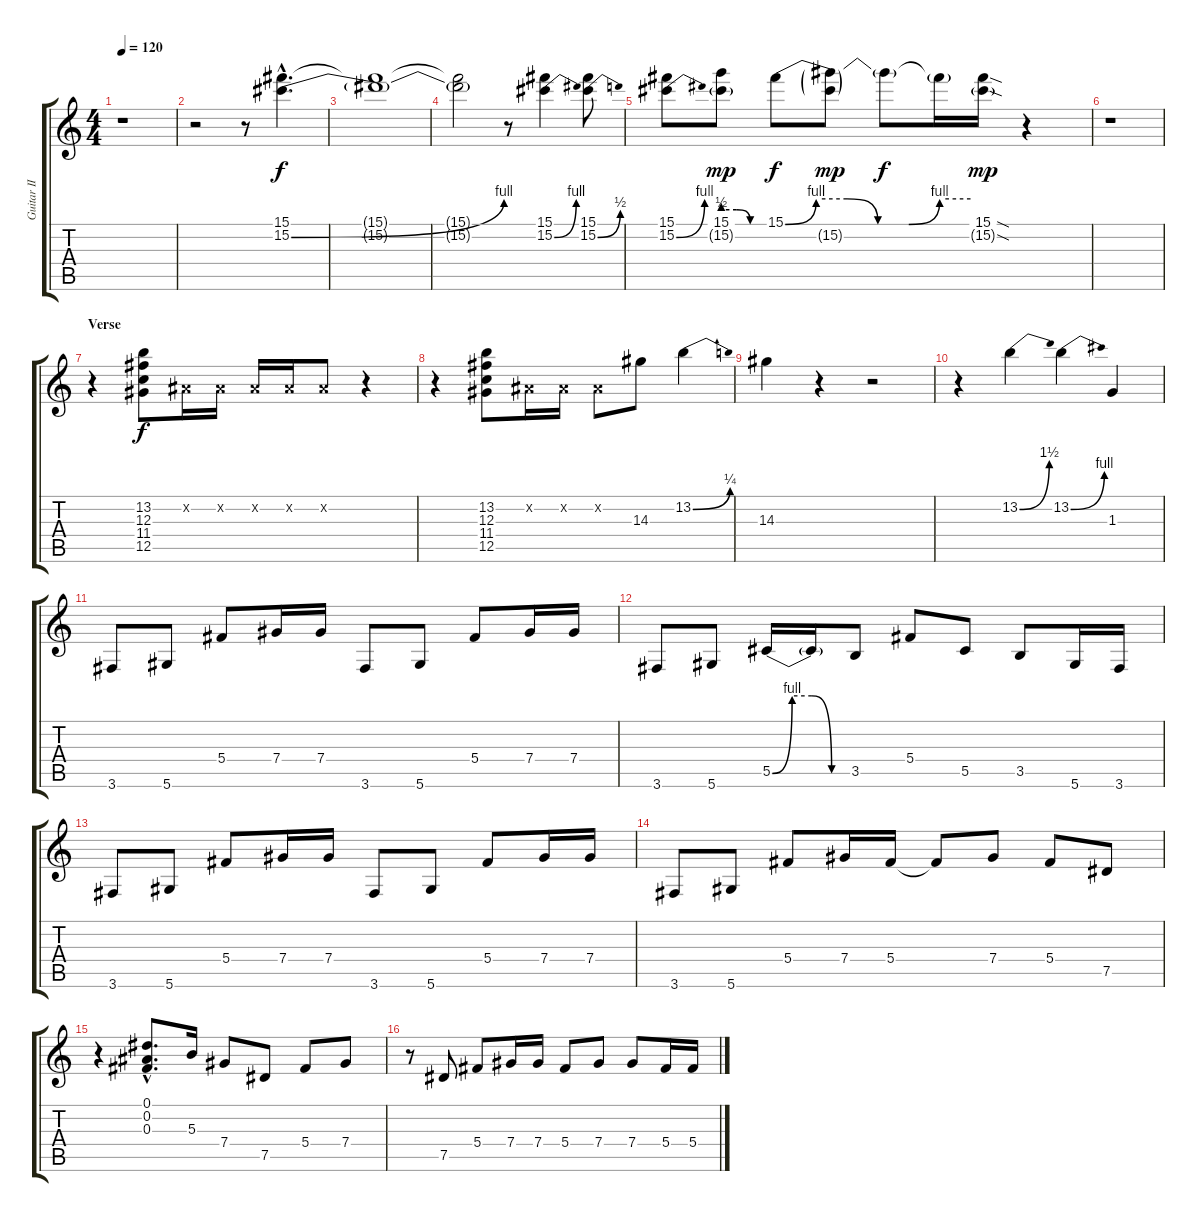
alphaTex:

\track ("Guitar II" "Guitar II") {instrument overdrivenguitar}
\staff {score tabs}
\tuning (Eb4 Bb3 Gb3 Db3 Ab2 Eb2) {hide}
\ts (4 4)
\tempo 120
\clef g2
\ks c
r.1{dy mp} |
r.2 r.8 (15.1{hac} 15.2{be (bend 0 0 60 4) hac}).4{d dy f} |
(15.1{t} 15.2{t}).1 |
(15.1{t} 15.2{t}).2 r.8 (15.1 15.2{be (bend 0 0 60 4)}).4 (15.1 15.2{be (bend 0 0 60 2)}).8 |
(15.1 15.2{be (bend 0 0 60 4)}).8 (15.1{be (custom 0 2 20 2 40 0 60 0)} 15.2{g}).8{dy mp} 15.1{be (custom 0 0 10 4 20 4 30 0 40 0 50 4 60 4)}.8{dy f} (15.1{t} 15.2{g}).8{dy mp} 15.1{t}.8{dy f} 15.1{t}.16 (15.1{sod} 15.2{sod g}).16{dy mp} r.4 |
r.1 |
\section ("" "Verse")
r.4 (13.2 12.3 11.4 12.5).8{dy f} 0.2{x}.16 0.2{x}.16 0.2{x}.16 0.2{x}.16 0.2{x}.8 r.4 |
r.4 (13.2 12.3 11.4 12.5).8 0.2{x}.16 0.2{x}.16 0.2{x}.8 14.3.8 13.2{be (bend 0 0 60 1)}.4 |
14.3.4 r.4 r.2 |
r.4 13.2{be (bend 0 0 60 6)}.4 13.2{be (bend 0 0 60 4)}.4 1.3.4 |
3.6.8 5.6.8 5.4.8 7.4.16 7.4.16 3.6.8 5.6.8 5.4.8 7.4.16 7.4.16 |
3.6.8 5.6.8 5.5{be (custom 0 0 15 4 30 4 45 0 60 0)}.16 5.5{t}.16 3.5.8 5.4.8 5.5.8 3.5.8 5.6.16 3.6.16 |
3.6.8 5.6.8 5.4.8 7.4.16 7.4.16 3.6.8 5.6.8 5.4.8 7.4.16 7.4.16 |
3.6.8 5.6.8 5.4.8 7.4.16 5.4.16 5.4{t}.8 7.4.8 5.4.8 7.5.8 |
r.4 (0.1{hac} 0.2{hac} 0.3{hac}).8{d} 5.3.16 7.4.8 7.5.8 5.4.8 7.4.8 |
r.8 7.5.8 5.4.8 7.4.16 7.4.16 5.4.8 7.4.8 7.4.8 5.4.16 5.4.16
